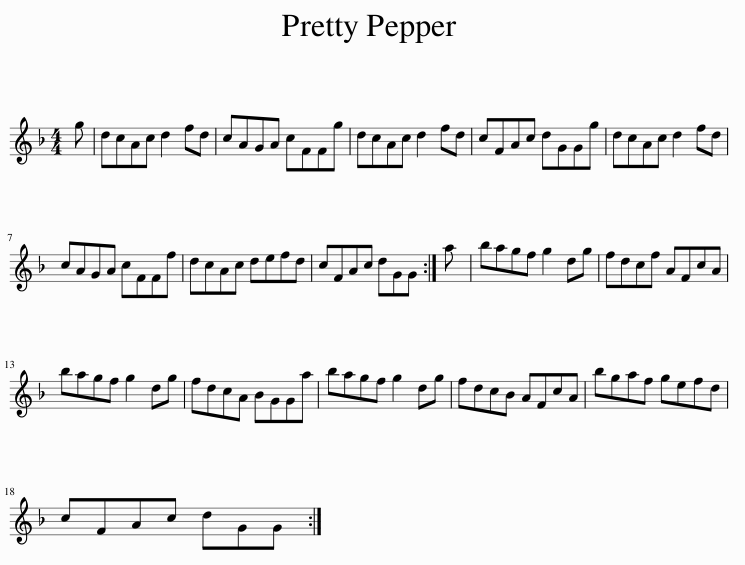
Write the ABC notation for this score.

X:1
L:1/8
M:4/4
I:linebreak $
K:F
V:1 treble
V:1
 g | dcAc d2 fd | cAGA cFFg | dcAc d2 fd | cFAc dGGg | %5
 dcAc d2 fd |$ cAGA cFFf | dcAc defd | cFAc dGG :| a | %10
 bagf g2 dg | fdcf AFcA |$ bagf g2 dg | fdcA BGGa | bagf g2 dg | %15
 fdcB AFcA | bgaf gefd |$ cFAc dGG :| %18
